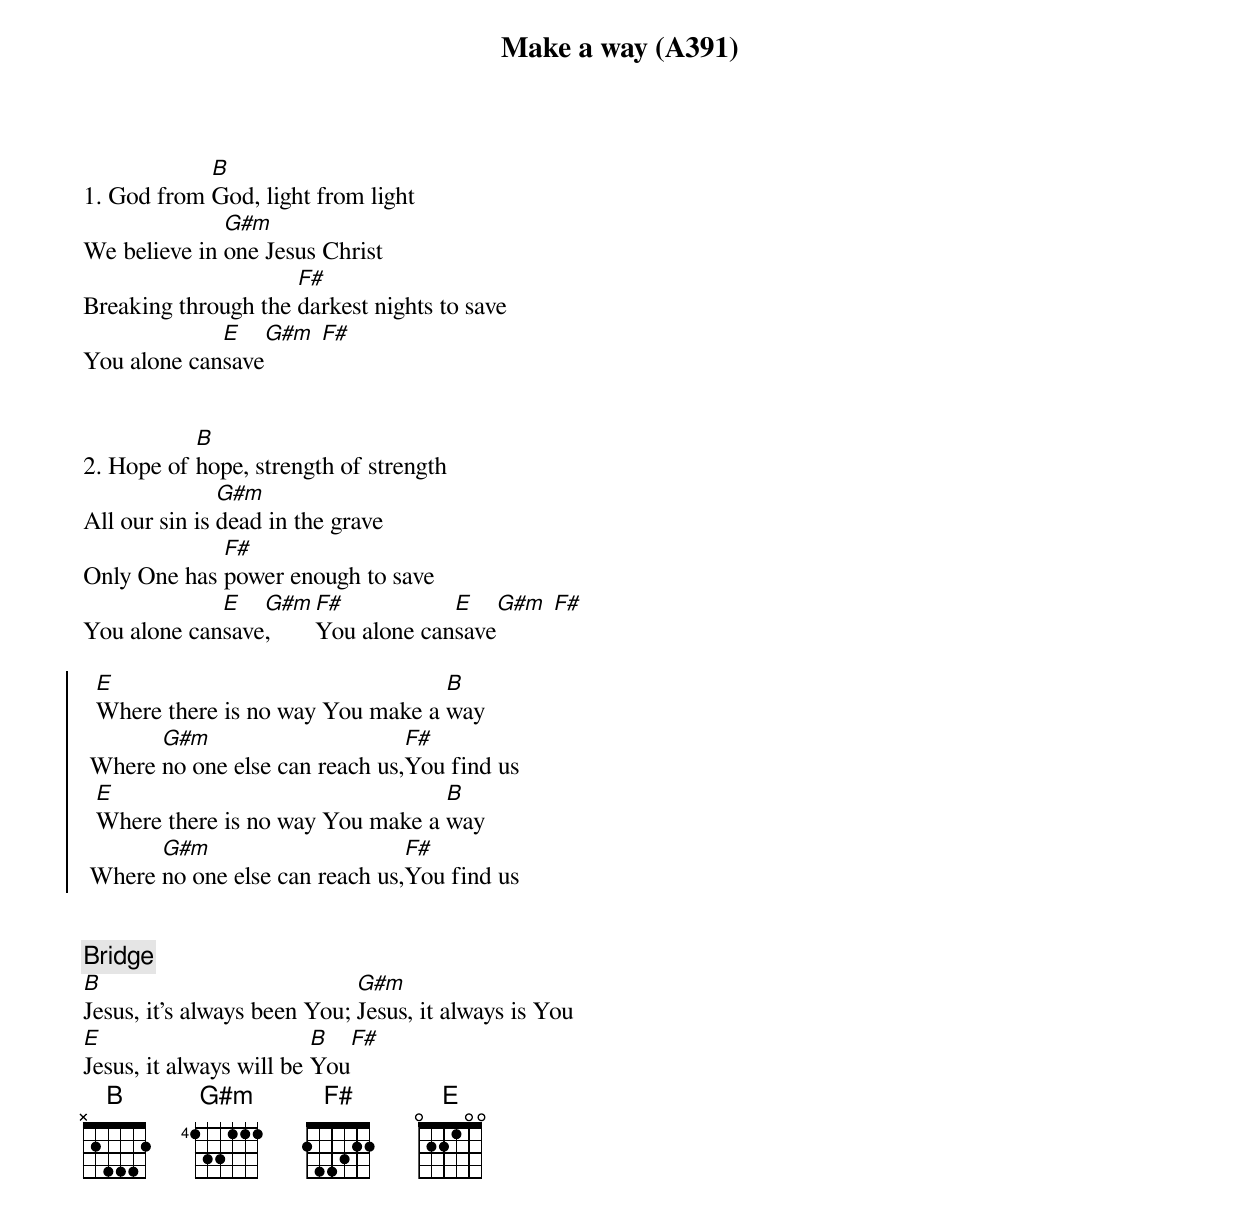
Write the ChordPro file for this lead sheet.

{title: Make a way (A391)}
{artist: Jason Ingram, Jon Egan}

1. God from [B]God, light from light
We believe in [G#m]one Jesus Christ
Breaking through the [F#]darkest nights to save
You alone can[E]save[G#m] [F#]


2. Hope of [B]hope, strength of strength
All our sin is [G#m]dead in the grave
Only One has [F#]power enough to save
You alone can[E]save[G#m], [F#]You alone can[E]save[G#m] [F#]

{soc}
  [E]Where there is no way You make a [B]way
 Where [G#m]no one else can reach us,[F#]You find us
  [E]Where there is no way You make a [B]way
 Where [G#m]no one else can reach us,[F#]You find us
 {eoc}


{comment: Bridge}
[B]Jesus, it’s always been You; [G#m]Jesus, it always is You
[E]Jesus, it always will be [B]You[F#]
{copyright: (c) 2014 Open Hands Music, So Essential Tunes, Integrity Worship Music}
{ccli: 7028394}
